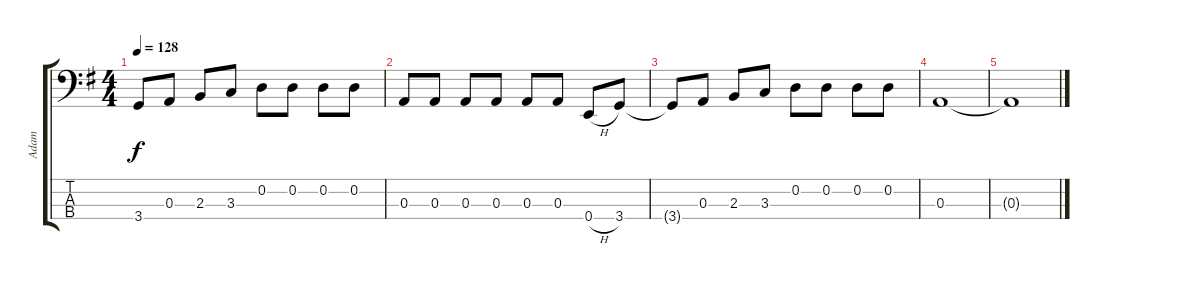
\track ("Adam" "Adam") {instrument synthbass2}
\staff {score tabs}
\tuning (G2 D2 A1 E1) {hide}
\ts (4 4)
\tempo 128
\clef f4
\ks g
3.4{t}.8{dy f} 0.3.8 2.3.8 3.3.8 0.2.8 0.2.8 0.2.8 0.2.8 |
0.3.8 0.3.8 0.3.8 0.3.8 0.3.8 0.3.8 0.4{h}.8 3.4.8 |
3.4{t}.8 0.3.8 2.3.8 3.3.8 0.2.8 0.2.8 0.2.8 0.2.8 |
0.3.1 |
0.3{t}.1
